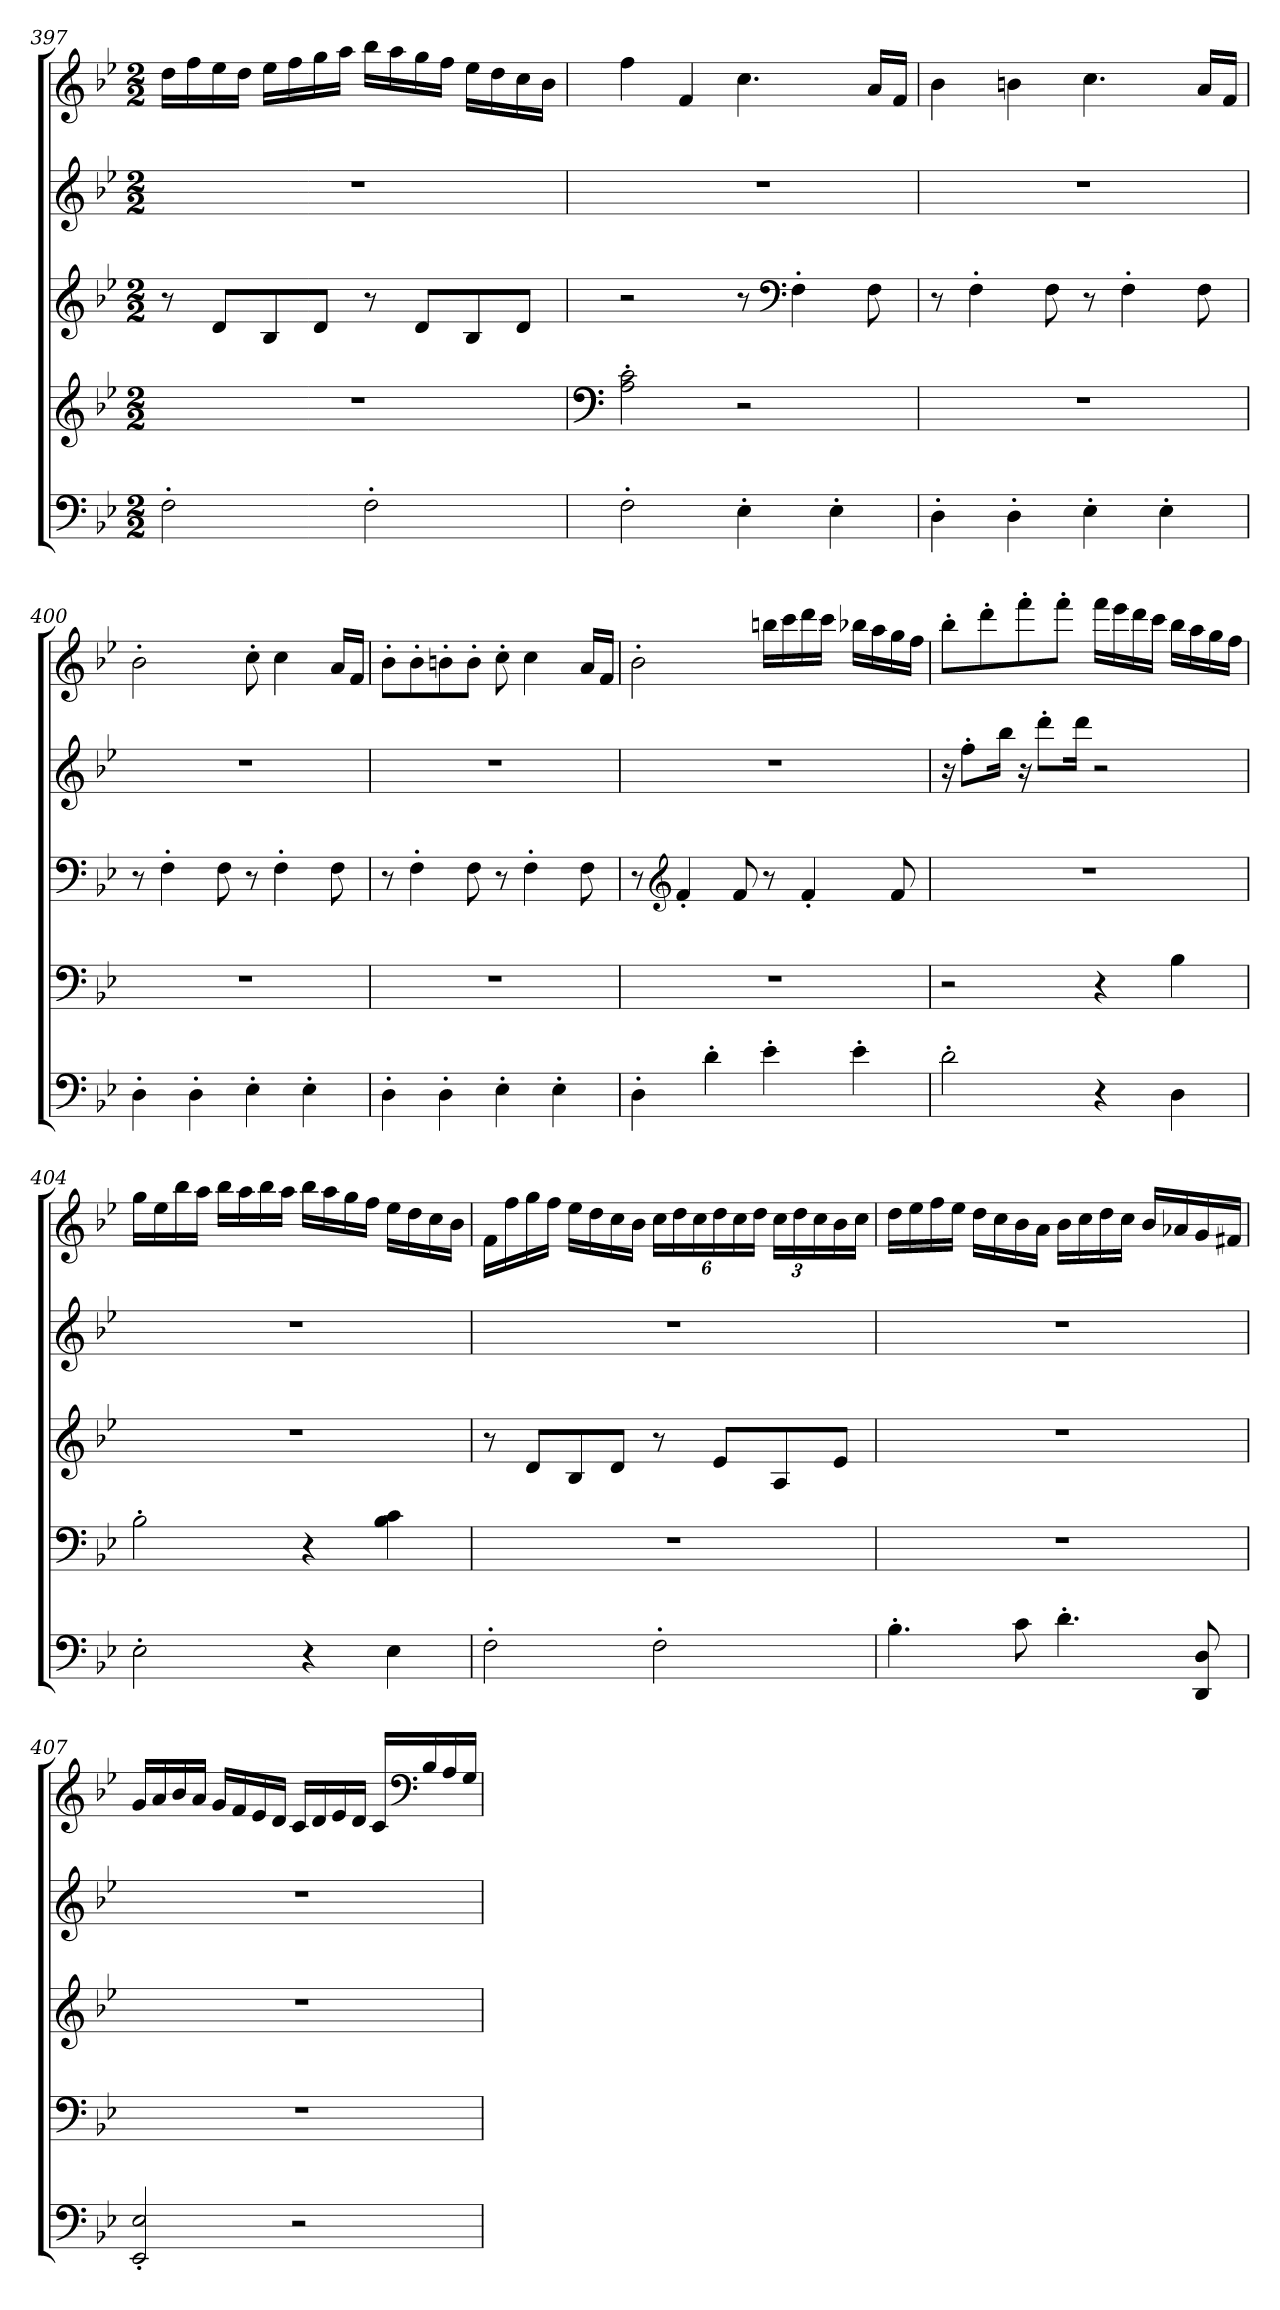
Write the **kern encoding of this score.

**kern	**kern	**kern	**kern	**kern
*part5	*part4	*part3	*part2	*part1
*staff5	*staff4	*staff3	*staff2	*staff1
*clefF4	*clefG2	*clefG2	*clefG2	*clefG2
*k[b-e-]	*k[b-e-]	*k[b-e-]	*k[b-e-]	*k[b-e-]
*M2/2	*M2/2	*M2/2	*M2/2	*M2/2
=397	=397	=397	=397	=397
2F'\	1r	8r	1r	16dd\LL
.	.	.	.	16ff\
.	.	8d/L	.	16ee-\
.	.	.	.	16dd\JJ
.	.	8B-/	.	16ee-\LL
.	.	.	.	16ff\
.	.	8d/J	.	16gg\
.	.	.	.	16aa\JJ
2F'\	.	8r	.	16bb-\LL
.	.	.	.	16aa\
.	.	8d/L	.	16gg\
.	.	.	.	16ff\JJ
.	.	8B-/	.	16ee-\LL
.	.	.	.	16dd\
.	.	8d/J	.	16cc\
.	.	.	.	16b-\JJ
!!LO:LB:g=z
=398	=398	=398	=398	=398
*	*clefF4	*	*	*
2F'\	2A\' 2c\'	2r	1r	4ff\
.	.	.	.	4f/
*	*	*	*	*MM169
4E-'\	2r	8r	.	4.cc\
*	*	*clefF4	*	*
.	.	4F'\	.	.
4E-'\	.	.	.	.
.	.	8F\	.	16a/LL
.	.	.	.	16f/JJ
=399	=399	=399	=399	=399
4D'\	1r	8r	1r	4b-\
.	.	4F'\	.	.
4D'\	.	.	.	4bn\
.	.	8F\	.	.
4E-'\	.	8r	.	4.cc\
.	.	4F'\	.	.
4E-'\	.	.	.	.
.	.	8F\	.	16a/LL
.	.	.	.	16f/JJ
=400	=400	=400	=400	=400
4D'\	1r	8r	1r	2b-'\
.	.	4F'\	.	.
4D'\	.	.	.	.
.	.	8F\	.	.
4E-'\	.	8r	.	8cc'\
.	.	4F'\	.	4cc\
4E-'\	.	.	.	.
.	.	8F\	.	16a/LL
.	.	.	.	16f/JJ
=401	=401	=401	=401	=401
4D'\	1r	8r	1r	8b-'\L
.	.	4F'\	.	8b-'\
4D'\	.	.	.	8bn'\
.	.	8F\	.	8b'\J
4E-'\	.	8r	.	8cc'\
.	.	4F'\	.	4cc\
4E-'\	.	.	.	.
.	.	8F\	.	16a/LL
.	.	.	.	16f/JJ
!!LO:PB:g=z
=402	=402	=402	=402	=402
4D'\	1r	8r	1r	2b-'\
*	*	*clefG2	*	*
.	.	4f'/	.	.
4d'\	.	.	.	.
.	.	8f/	.	.
4e-'\	.	8r	.	16bbn\LL
.	.	.	.	16ccc\
.	.	4f'/	.	16ddd\
.	.	.	.	16ccc\JJ
4e-'\	.	.	.	16bb-X\LL
.	.	.	.	16aa\
.	.	8f/	.	16gg\
.	.	.	.	16ff\JJ
=403	=403	=403	=403	=403
*	*	*	*	*MM169
2d'\	2r	1r	16r	8bb-'\L
.	.	.	8ff'\L	.
.	.	.	.	8ddd'\
.	.	.	16bb-\Jk	.
.	.	.	16r	8fff'\
.	.	.	8ddd'\L	.
.	.	.	.	8fff'\J
.	.	.	16ddd\Jk	.
4r	4r	.	2r	16fff\LL
.	.	.	.	16eee-\
.	.	.	.	16ddd\
.	.	.	.	16ccc\JJ
4D\	4B-\	.	.	16bb-\LL
.	.	.	.	16aa\
.	.	.	.	16gg\
.	.	.	.	16ff\JJ
!!LO:LB:g=z
=404	=404	=404	=404	=404
*	*	*	*	*MM169
2E-'\	2B-'\	1r	1r	16gg\LL
.	.	.	.	16ee-\
.	.	.	.	16bb-\
.	.	.	.	16aa\JJ
.	.	.	.	16bb-\LL
.	.	.	.	16aa\
.	.	.	.	16bb-\
.	.	.	.	16aa\JJ
4r	4r	.	.	16bb-\LL
.	.	.	.	16aa\
.	.	.	.	16gg\
.	.	.	.	16ff\JJ
4E-\	4B-\ 4c\	.	.	16ee-\LL
.	.	.	.	16dd\
.	.	.	.	16cc\
.	.	.	.	16b-\JJ
=405	=405	=405	=405	=405
*	*	*	*	*MM169
2F'\	1r	8r	1r	16f\LL
.	.	.	.	16ff\
.	.	8d/L	.	16gg\
.	.	.	.	16ff\JJ
.	.	8B-/	.	16ee-\LL
.	.	.	.	16dd\
.	.	8d/J	.	16cc\
.	.	.	.	16b-\JJ
*	*	*	*	*Xbrackettup
2F'\	.	8r	.	24cc\LL
.	.	.	.	24dd\
.	.	.	.	24cc\
.	.	8e-/L	.	24dd\
.	.	.	.	24cc\
.	.	.	.	24dd\JJ
.	.	8A/	.	24cc\LL
.	.	.	.	24dd\
.	.	.	.	24cc\
.	.	8e-/J	.	16b-\
.	.	.	.	16cc\JJ
!!LO:PB:g=z
=406	=406	=406	=406	=406
*	*	*	*	*MM169
4.B-'\	1r	1r	1r	16dd\LL
.	.	.	.	16ee-\
.	.	.	.	16ff\
.	.	.	.	16ee-\JJ
.	.	.	.	16dd\LL
.	.	.	.	16cc\
8c\	.	.	.	16b-\
.	.	.	.	16a\JJ
4.d'\	.	.	.	16b-\LL
.	.	.	.	16cc\
.	.	.	.	16dd\
.	.	.	.	16cc\JJ
.	.	.	.	16b-/LL
.	.	.	.	16a-X/
8DD/ 8D/	.	.	.	16g/
.	.	.	.	16f#X/JJ
=407	=407	=407	=407	=407
*	*	*	*	*MM169
2EE-/' 2E-/'	1r	1r	1r	16g/LL
.	.	.	.	16a/
.	.	.	.	16b-/
.	.	.	.	16a/JJ
.	.	.	.	16g/LL
.	.	.	.	16f/
.	.	.	.	16e-/
.	.	.	.	16d/JJ
2r	.	.	.	16c/LL
.	.	.	.	16d/
.	.	.	.	16e-/
.	.	.	.	16d/JJ
.	.	.	.	16c/LL
*	*	*	*	*clefF4
.	.	.	.	16B-/
.	.	.	.	16A/
.	.	.	.	16G/JJ
=	=	=	=	=
*-	*-	*-	*-	*-
